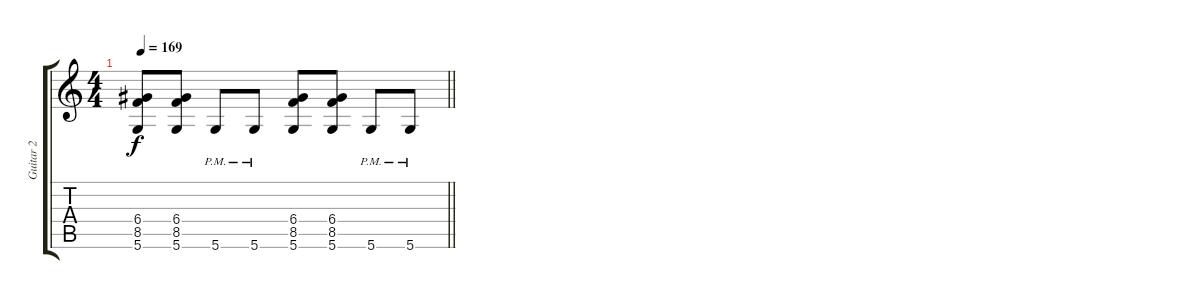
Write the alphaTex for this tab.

\track ("Guitar 2" "Guitar 2") {instrument distortionguitar}
\staff {score tabs}
\tuning (E4 B3 G3 D3 A2 D2) {hide}
\ts (4 4)
\tempo 169
\clef g2
\barLineRight lightlight
\ks c
(6.4{t} 8.5{t} 5.6{t}).8{dy f} (6.4 8.5 5.6).8 5.6{pm}.8 5.6{pm}.8 (6.4 8.5 5.6).8 (6.4 8.5 5.6).8 5.6{pm}.8 5.6{pm}.8
